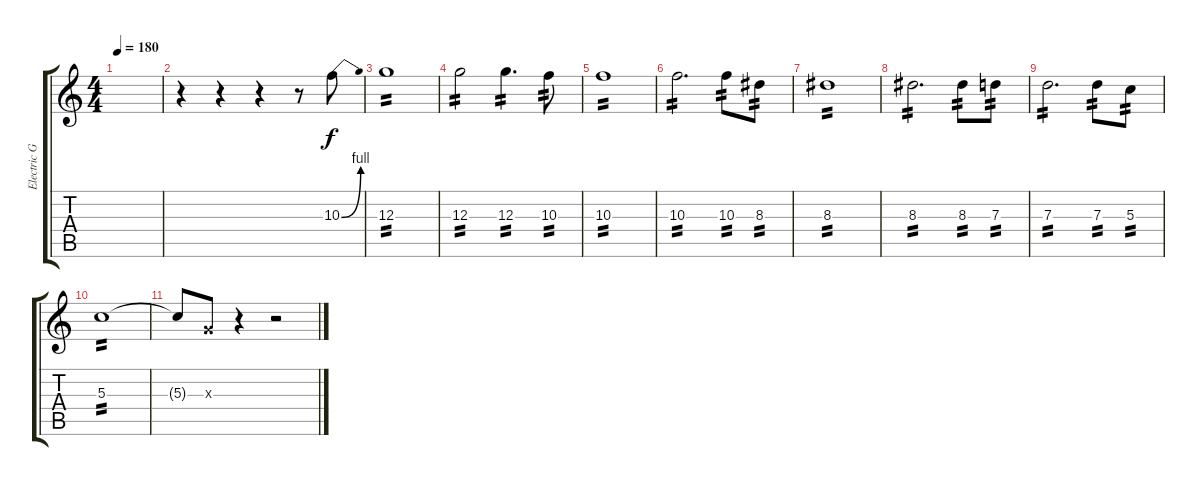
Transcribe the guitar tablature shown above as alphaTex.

\track ("Electric Guitar (Mustaine)" "Electric G") {instrument distortionguitar}
\staff {score tabs}
\tuning (E4 B3 G3 D3 A2 E2) {hide}
\ts (4 4)
\tempo 180
\clef g2
\ks c
|
r.4 r.4 r.4 r.8 10.3{be (bend 0 0 60 4)}.8 |
12.3.1{tp 2} |
12.3.2{tp 2} 12.3.4{d tp 2} 10.3.8{tp 2} |
10.3.1{tp 2} |
10.3.2{d tp 2} 10.3.8{tp 2} 8.3.8{tp 2} |
8.3.1{tp 2} |
8.3.2{d tp 2} 8.3.8{tp 2} 7.3.8{tp 2} |
7.3.2{d tp 2} 7.3.8{tp 2} 5.3.8{tp 2} |
5.3.1{tp 2} |
5.3{t}.8 0.3{x}.8 r.4 r.2
